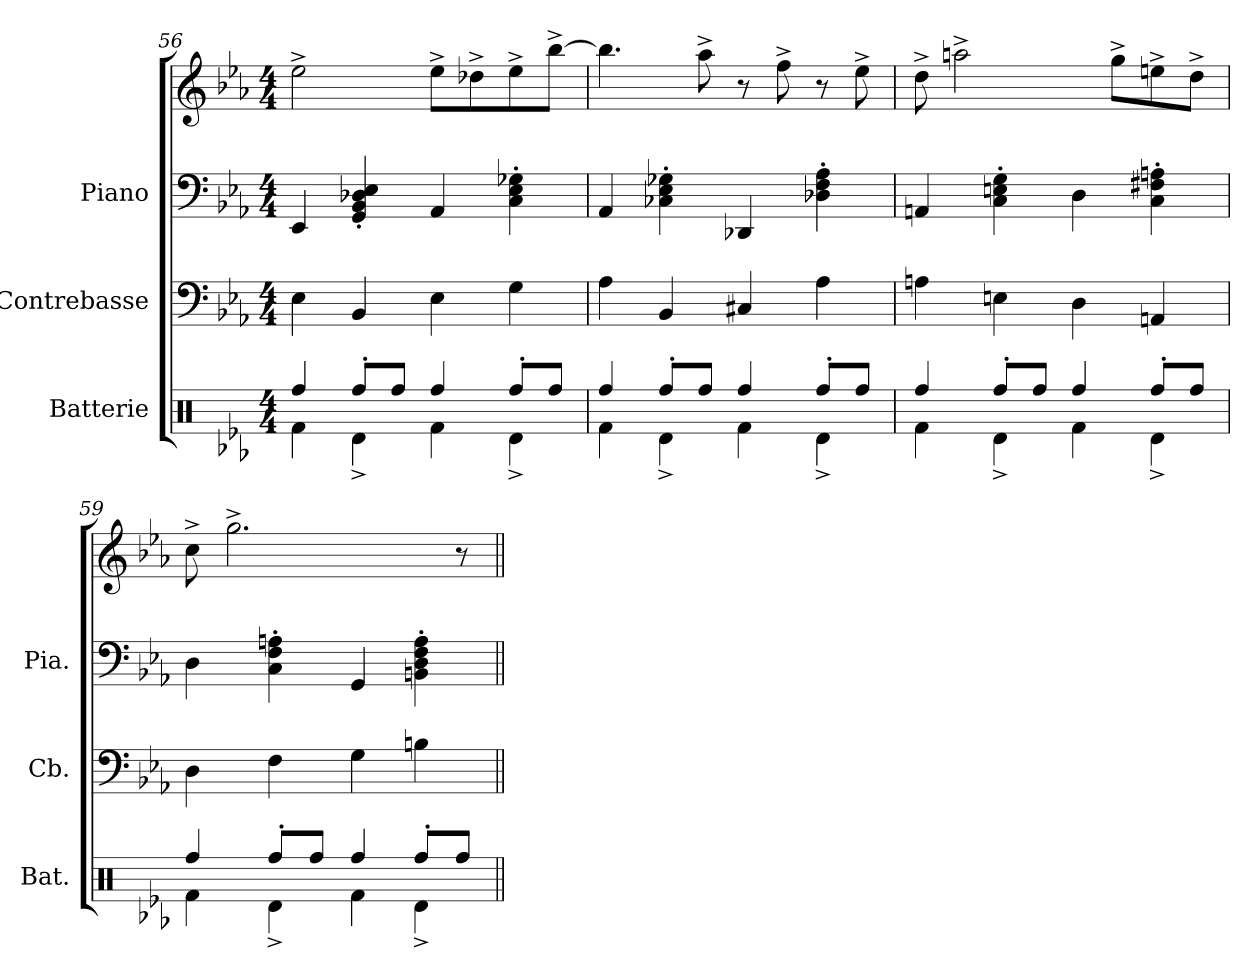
**kern	**kern	**kern	**kern
*part3	*part2	*part1	*part1
*staff4	*staff3	*staff2	*staff1
*I"Batterie	*I"Contrebasse	*I"Piano	*
*I'Bat.	*I'Cb.	*I'Pia.	*
*clefX	*clefF4	*clefF4	*clefG2
*	*ITrd7c12	*	*
*k[b-e-a-]	*k[b-e-a-]	*k[b-e-a-]	*k[b-e-a-]
*M4/4	*M4/4	*M4/4	*M4/4
=56	=56	=56	=56
*^	*	*	*
4Rff/	4Rf\	4EE-\	4EE-/	2ee-^\
8Rff'/L	4Rd^\	4BBB-/	4GG/' 4BB-/' 4D-X/' 4E-/'	.
8Rff/J	.	.	.	.
4Rff/	4Rf\	4EE-\	4AA-/	8ee-^\L
.	.	.	.	8dd-X^\
8Rff'/L	4Rd^\	4GG\	4C\' 4E-\' 4G-X\'	8ee-^\
8Rff/J	.	.	.	[8bb-^\J
=57	=57	=57	=57	=57
4Rff/	4Rf\	4AA-\	4AA-/	4.bb-\]
8Rff'/L	4Rd^\	4BBB-/	4C-X\' 4E-\' 4G-X\'	.
8Rff/J	.	.	.	8aa-^\
4Rff/	4Rf\	4CC#X/	4DD-X/	8r
.	.	.	.	8ff^\
8Rff'/L	4Rd^\	4AA-\	4D-X\' 4F\' 4A-\'	8r
8Rff/J	.	.	.	8ee-^\
!!LO:LB:g=z
=58	=58	=58	=58	=58
4Rff/	4Rf\	4AAn\	4AAn/	8dd^\
.	.	.	.	2aan^\
8Rff'/L	4Rd^\	4EEn\	4C\' 4En\' 4G\'	.
8Rff/J	.	.	.	.
4Rff/	4Rf\	4DD\	4D\	.
.	.	.	.	8gg^\L
8Rff'/L	4Rd^\	4AAAn/	4C\' 4F#X\' 4An\'	8een^\
8Rff/J	.	.	.	8dd^\J
=59	=59	=59	=59	=59
4Rff/	4Rf\	4DD\	4D\	8cc^\
.	.	.	.	2.gg^\
8Rff'/L	4Rd^\	4FF\	4C\' 4F\' 4An\'	.
8Rff/J	.	.	.	.
4Rff/	4Rf\	4GG\	4GG/	.
8Rff'/L	4Rd^\	4BBn\	4BBn\' 4D\' 4F\' 4A\'	.
8Rff/J	.	.	.	8r
*v	*v	*	*	*
=||	=||	=||	=||
*-	*-	*-	*-
